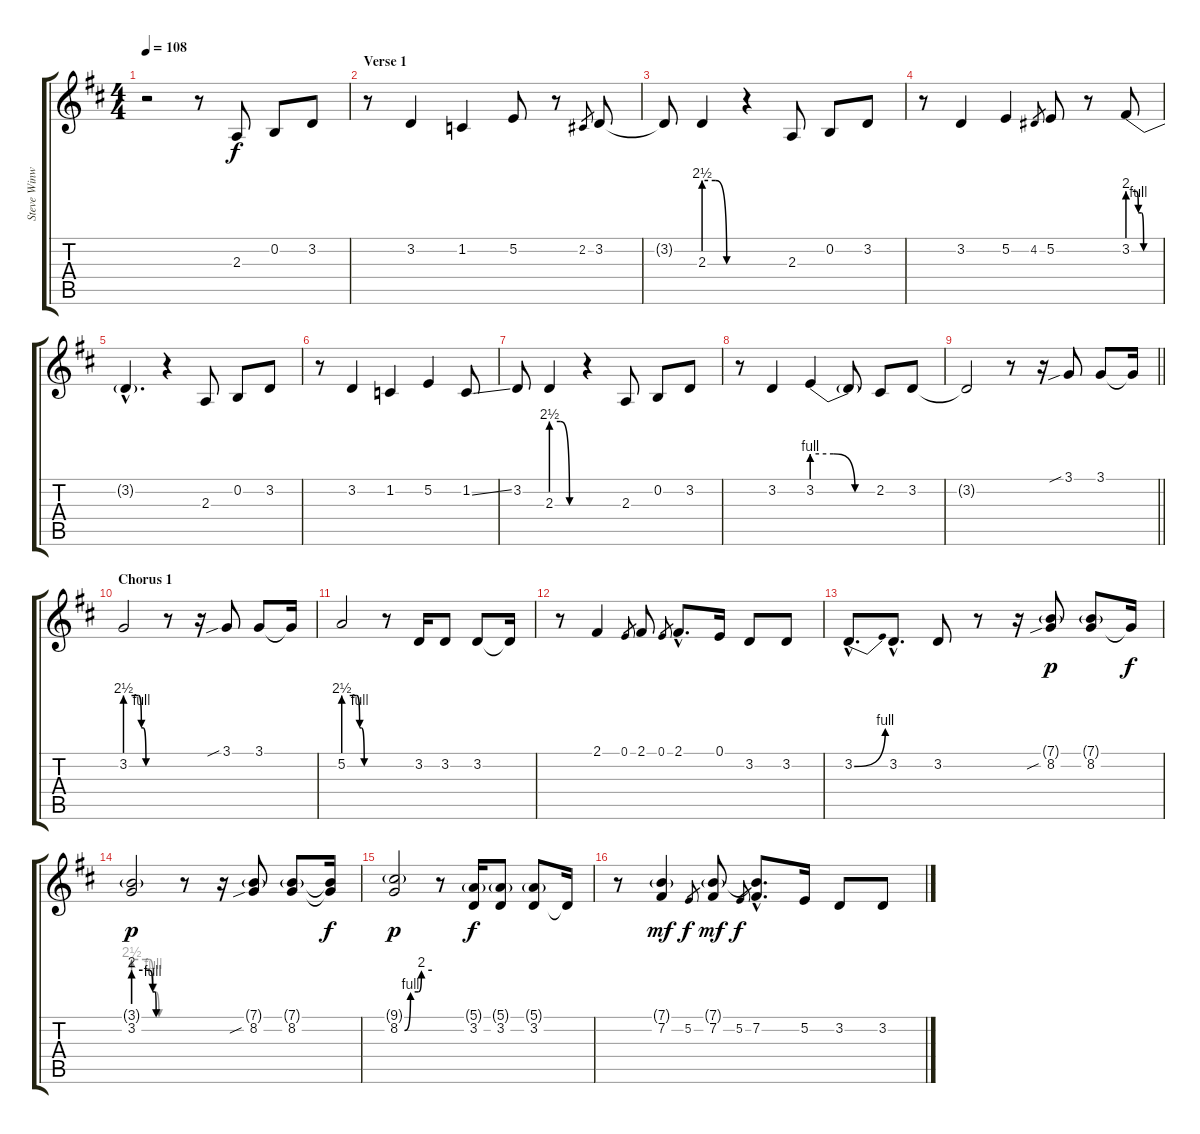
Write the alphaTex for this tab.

\track ("Steve Winwood (Voice)" "Steve Winw") {instrument sopranosax}
\staff {score tabs}
\tuning (E4 B3 G3 D3 A2 E2) {hide}
\ts (4 4)
\tempo 108
\clef g2
\ks d
r.2{dy f} r.8 2.3.8 0.2.8 3.2.8 |
\section ("" "Verse 1")
r.8 3.2.4 1.2.4 5.2.8 r.8 2.2.8{gr} 3.2.8 |
3.2{t}.8 2.3{be (custom 0 10 20 10 40 0 60 0)}.4 r.4 2.3.8 0.2.8 3.2.8 |
r.8 3.2.4 5.2.4 4.2.8{gr} 5.2.8 r.8 3.2{be (custom 0 8 16 8 20 4 26 4 30 0 35 0 39 0 46 0 51 0 60 0)}.8 |
3.2{hac t}.4{d} r.4 2.3.8 0.2.8 3.2.8 |
r.8 3.2.4 1.2.4 5.2.4 1.2{ss}.8 |
3.2.8 2.3{be (custom 0 10 20 10 40 0 60 0)}.4 r.4 2.3.8 0.2.8 3.2.8 |
r.8 3.2.4 3.2{be (custom 0 4 20 4 40 0 60 0)}.4 3.2{t}.8 2.2.8 3.2.8 |
\barLineRight lightlight
3.2{t}.2{volume 16} r.8 r.16 3.1{sib}.8 3.1.8 3.1{t}.16 |
\section ("" "Chorus 1")
3.2{be (custom 0 10 17 10 23 10 28 4 31 4 36 0 40 0 60 0)}.2 r.8 r.16 3.1{sib}.8 3.1.8 3.1{t}.16 |
5.2{be (custom 0 10 17 10 23 10 28 4 31 4 36 0 40 0 60 0)}.2 r.8 3.2.16 3.2.8 3.2.8 3.2{t}.16 |
r.8 2.1.4 0.1.8{gr} 2.1.8 0.1.8{gr} 2.1{hac}.8{d} 0.1.16 3.2.8 3.2.8 |
3.2{be (bend 0 0 60 4) hac}.8{d} 3.2{hac}.8{d} 3.2.8 r.8 r.16 (7.1{g} 8.2{sib}).8{dy p} (7.1{g} 8.2).8 8.2{t}.16{dy f} |
(3.1{be (custom 0 8 23 8 27 4 30 4 32 0 60 0) g} 3.2{be (custom 0 10 17 10 23 10 28 4 31 4 36 0 40 0 60 0)}).2{dy p} r.8 r.16 (7.1{g} 8.2{sib}).8 (7.1{g} 8.2).8 (7.1{t} 8.2{t}).16{dy f} |
(9.1{g} 8.2{be (custom 0 0 13 4 30 4 37 8 60 8)}).2{dy p} r.8 (5.1{g} 3.2).16{dy f} (5.1{g} 3.2).8 (5.1{g} 3.2).8 3.2{t}.16 |
r.8 (7.1{g} 7.2).4{dy mf} 5.2.8{gr dy f} (7.1{g} 7.2).8{dy mf} 5.2.8{gr dy f} (7.1{hac t} 7.2{hac}).8{d} 5.2.16 3.2.8 3.2.8
